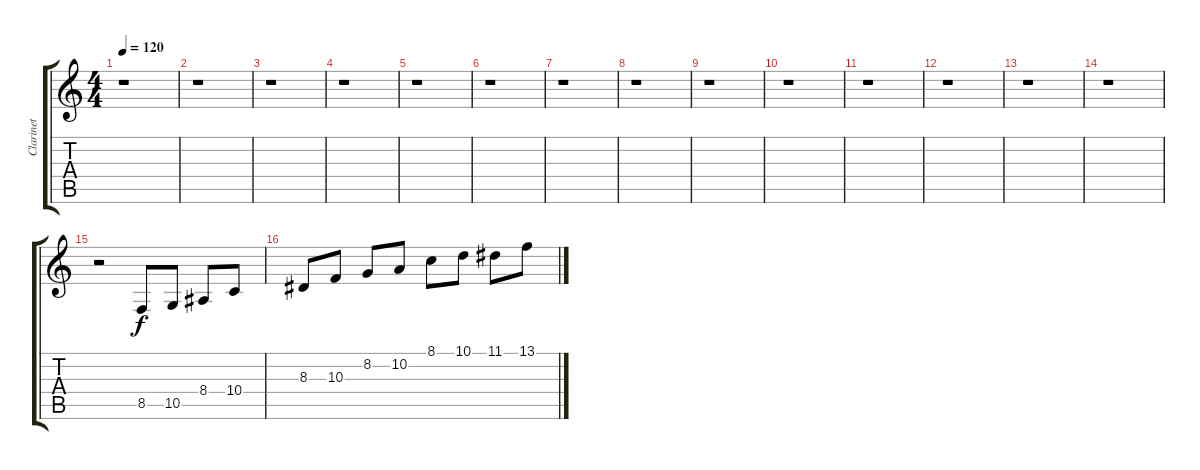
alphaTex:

\track ("Clarinet" "Clarinet") {instrument clarinet}
\staff {score tabs}
\tuning (E4 B3 G3 D3 A2 E2) {hide}
\ts (4 4)
\tempo 120
\clef g2
\ks c
r.1{dy f} |
r.1 |
r.1 |
r.1 |
r.1 |
r.1 |
r.1 |
r.1 |
r.1 |
r.1 |
r.1 |
r.1 |
r.1 |
r.1 |
r.2 8.5.8 10.5.8 8.4.8 10.4.8 |
8.3.8 10.3.8 8.2.8 10.2.8 8.1.8 10.1.8 11.1.8 13.1.8
